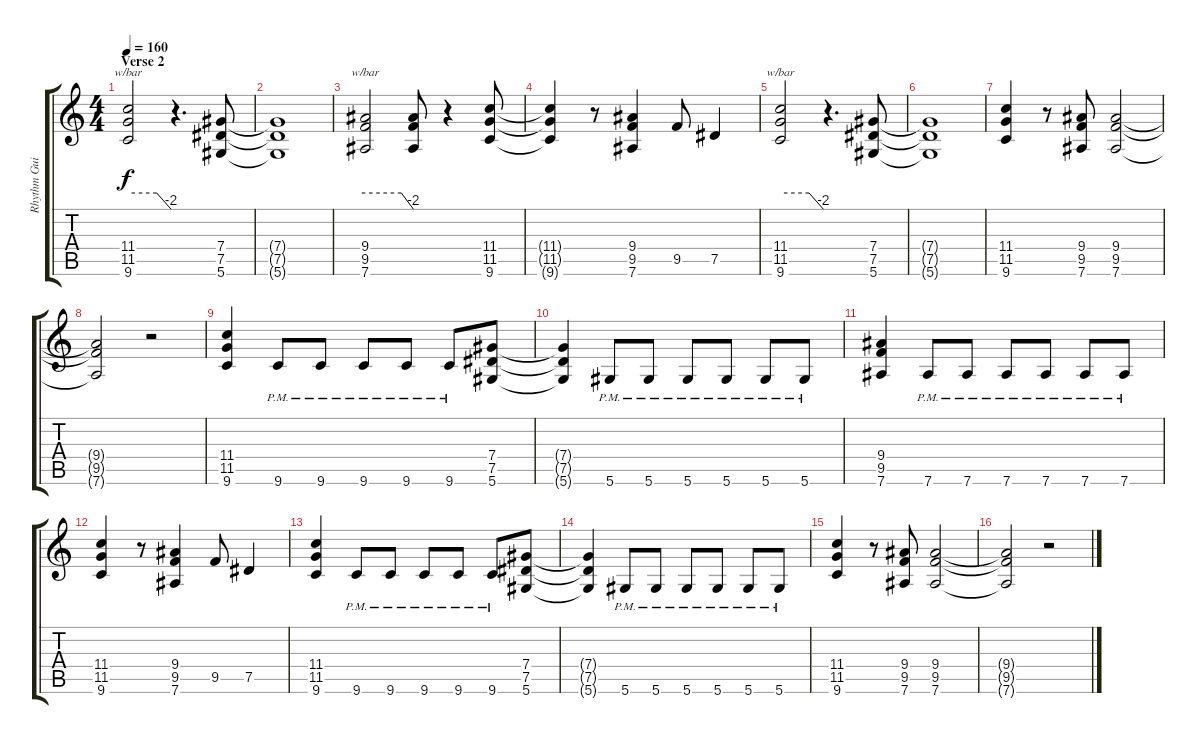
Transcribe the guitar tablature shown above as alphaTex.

\track ("Rhythm Guitar" "Rhythm Gui") {instrument distortionguitar}
\staff {score tabs}
\tuning (Eb4 Bb3 Gb3 Db3 Ab2 Eb2) {hide}
\ts (4 4)
\section ("" "Verse 2")
\tempo 160
\clef g2
\ks c
(11.4 11.5 9.6).2{tbe (custom default 0 0 40 0 60 -8) dy f} r.4{d} (7.4 7.5 5.6).8 |
(7.4{t} 7.5{t} 5.6{t}).1 |
(9.4 9.5 7.6).2{tbe (custom default 0 0 45 0 60 -8)} (9.4{t} 9.5{t} 7.6{t}).8 r.4 (11.4 11.5 9.6).8 |
(11.4{t} 11.5{t} 9.6{t}).4 r.8 (9.4 9.5 7.6).4 9.5.8 7.5.4 |
(11.4 11.5 9.6).2{tbe (custom default 0 0 40 0 60 -8)} r.4{d} (7.4 7.5 5.6).8 |
(7.4{t} 7.5{t} 5.6{t}).1 |
(11.4 11.5 9.6).4 r.8 (9.4 9.5 7.6).8 (9.4 9.5 7.6).2 |
(9.4{t} 9.5{t} 7.6{t}).2 r.2 |
(11.4 11.5 9.6).4 9.6{pm}.8 9.6{pm}.8 9.6{pm}.8 9.6{pm}.8 9.6{pm}.8 (7.4 7.5 5.6).8 |
(7.4{t} 7.5{t} 5.6{t}).4 5.6{pm}.8 5.6{pm}.8 5.6{pm}.8 5.6{pm}.8 5.6{pm}.8 5.6{pm}.8 |
(9.4 9.5 7.6).4 7.6{pm}.8 7.6{pm}.8 7.6{pm}.8 7.6{pm}.8 7.6{pm}.8 7.6{pm}.8 |
(11.4 11.5 9.6).4 r.8 (9.4 9.5 7.6).4 9.5.8 7.5.4 |
(11.4 11.5 9.6).4 9.6{pm}.8 9.6{pm}.8 9.6{pm}.8 9.6{pm}.8 9.6{pm}.8 (7.4 7.5 5.6).8 |
(7.4{t} 7.5{t} 5.6{t}).4 5.6{pm}.8 5.6{pm}.8 5.6{pm}.8 5.6{pm}.8 5.6{pm}.8 5.6{pm}.8 |
(11.4 11.5 9.6).4 r.8 (9.4 9.5 7.6).8 (9.4 9.5 7.6).2 |
(9.4{t} 9.5{t} 7.6{t}).2 r.2
